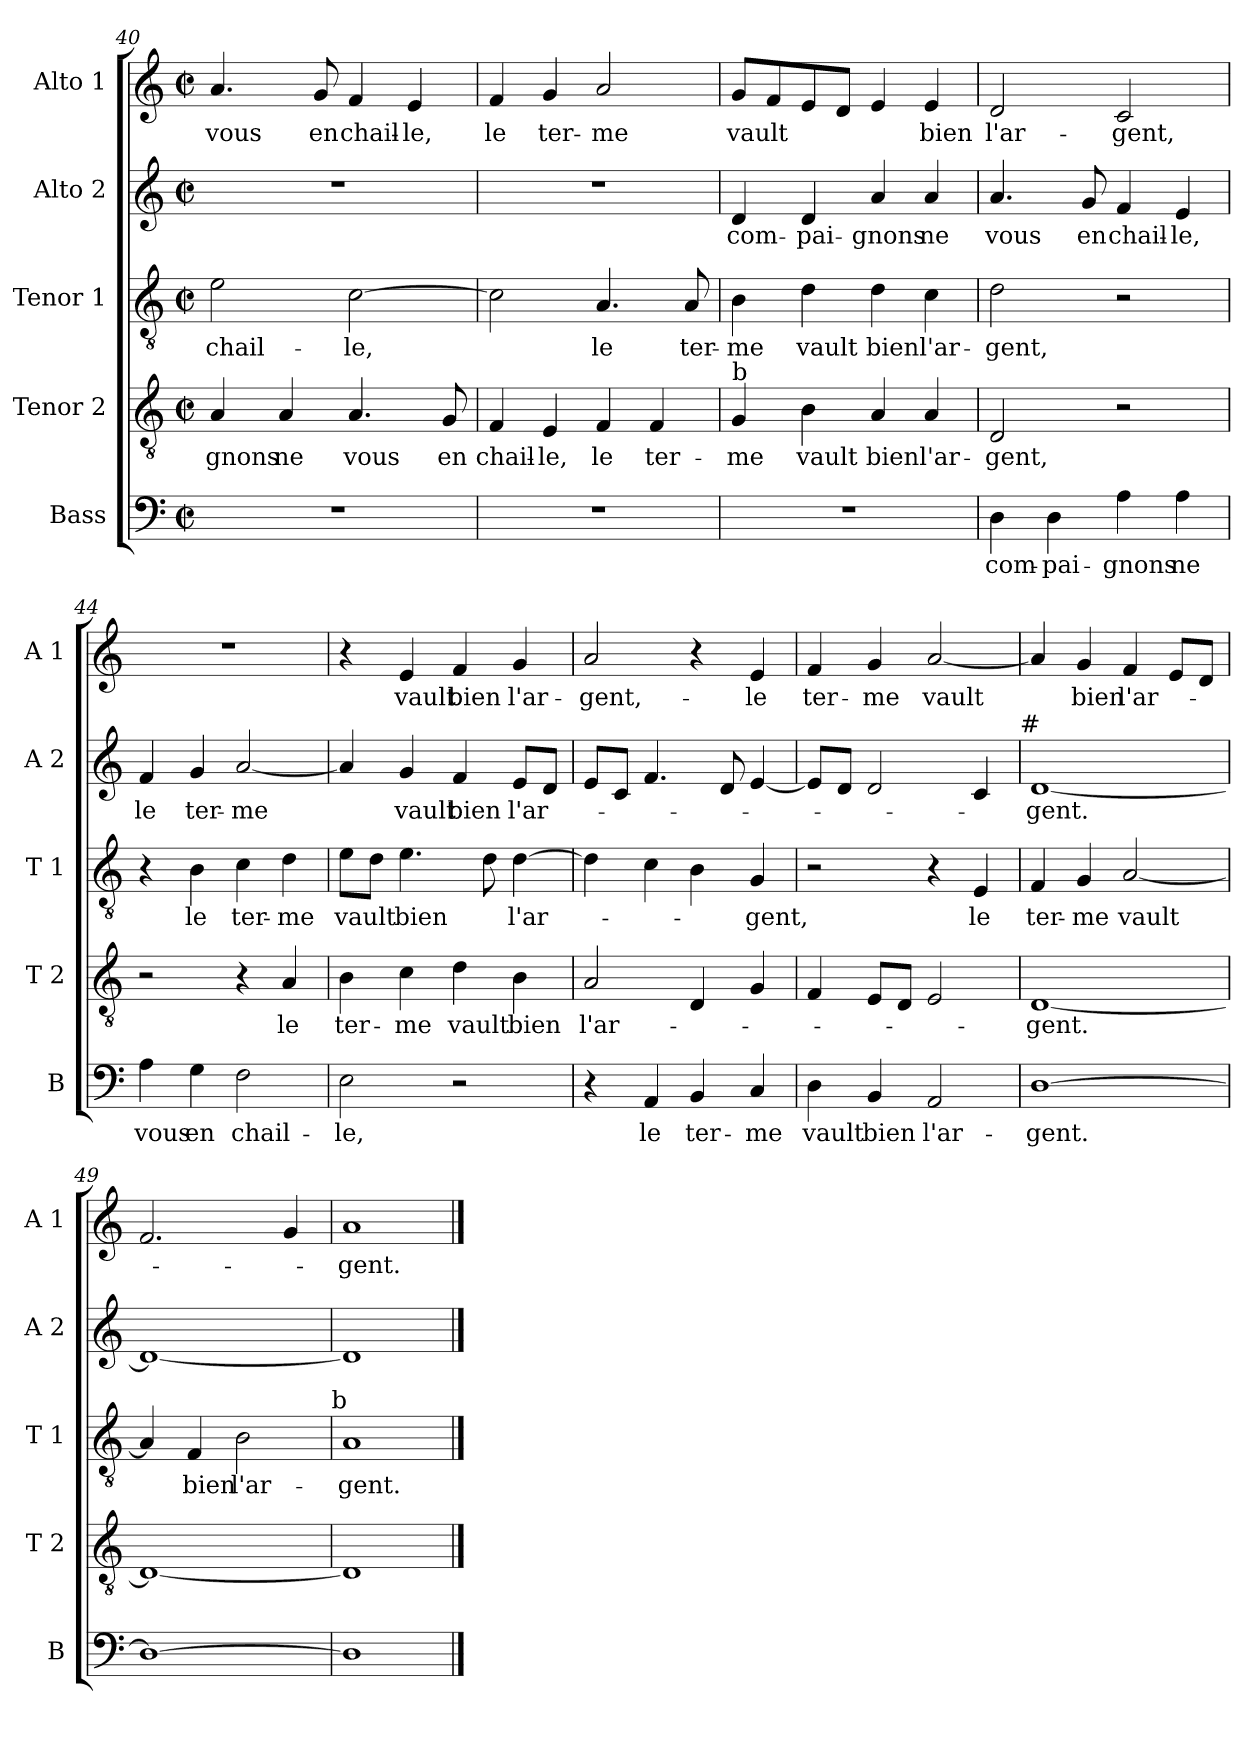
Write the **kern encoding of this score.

**kern	**text	**kern	**text	**kern	**text	**kern	**text	**kern	**text
*part5	*part5	*part4	*part4	*part3	*part3	*part2	*part2	*part1	*part1
*staff5	*staff5	*staff4	*staff4	*staff3	*staff3	*staff2	*staff2	*staff1	*staff1
*I"Bass	*	*I"Tenor 2	*	*I"Tenor 1	*	*I"Alto 2	*	*I"Alto 1	*
*I'B	*	*I'T 2	*	*I'T 1	*	*I'A 2	*	*I'A 1	*
*clefF4	*	*clefGv2	*	*clefGv2	*	*clefG2	*	*clefG2	*
*k[]	*	*k[]	*	*k[]	*	*k[]	*	*k[]	*
*C:	*	*C:	*	*C:	*	*C:	*	*C:	*
*M2/2	*	*M2/2	*	*M2/2	*	*M2/2	*	*M2/2	*
*met(c|)	*	*met(c|)	*	*met(c|)	*	*met(c|)	*	*met(c|)	*
=40	=40	=40	=40	=40	=40	=40	=40	=40	=40
1r	.	4A/	-gnons	2e\	chail-	1r	.	4.a/	vous
.	.	4A/	ne	.	.	.	.	.	.
.	.	.	.	.	.	.	.	8g/	en
.	.	4.A/	vous	[2c\	-le,	.	.	4f/	chail-
.	.	.	.	.	.	.	.	4e/	-le,
.	.	8G/	en	.	.	.	.	.	.
!!LO:PB:g=z
=41	=41	=41	=41	=41	=41	=41	=41	=41	=41
1r	.	4F/	chail-	2c\]	.	1r	.	4f/	le
.	.	4E/	-le,	.	.	.	.	4g/	ter-
.	.	4F/	le	4.A/	le	.	.	2a/	-me
.	.	4F/	ter-	.	.	.	.	.	.
.	.	.	.	8A/	ter-	.	.	.	.
=42	=42	=42	=42	=42	=42	=42	=42	=42	=42
!	!	!LO:TX:a:t=b	!	!	!	!	!	!	!
1r	.	4G/	-me	4B\	-me	4d/	com-	8g/L	vault
.	.	.	.	.	.	.	.	8f/	.
.	.	4B\	vault	4d\	vault	4d/	-pai-	8e/	.
.	.	.	.	.	.	.	.	8d/J	.
.	.	4A/	bien	4d\	bien	4a/	-gnons	4e/	.
.	.	4A/	l'ar-	4c\	l'ar-	4a/	ne	4e/	bien
=43	=43	=43	=43	=43	=43	=43	=43	=43	=43
4D\	com-	2D/	-gent,	2d\	-gent,	4.a/	vous	2d/	l'ar-
4D\	-pai-	.	.	.	.	.	.	.	.
.	.	.	.	.	.	8g/	en	.	.
4A\	-gnons	2r	.	2r	.	4f/	chail-	2c/	-gent,
4A\	ne	.	.	.	.	4e/	-le,	.	.
=44	=44	=44	=44	=44	=44	=44	=44	=44	=44
4A\	vous	2r	.	4r	.	4f/	le	1r	.
4G\	en	.	.	4B\	le	4g/	ter-	.	.
2F\	chail-	4r	.	4c\	ter-	[2a/	-me	.	.
.	.	4A/	le	4d\	-me	.	.	.	.
=45	=45	=45	=45	=45	=45	=45	=45	=45	=45
2E\	-le,	4B\	ter-	8e\L	vault	4a/]	.	4r	.
.	.	.	.	8d\J	.	.	.	.	.
.	.	4c\	-me	4.e\	bien	4g/	vault	4e/	vault
2r	.	4d\	vault	.	.	4f/	bien	4f/	bien
.	.	.	.	8d\	.	.	.	.	.
.	.	4B\	bien	[4d\	l'ar-	8e/L	l'ar-	4g/	l'ar-
.	.	.	.	.	.	8d/J	.	.	.
!!LO:LB:g=z
=46	=46	=46	=46	=46	=46	=46	=46	=46	=46
4r	.	2A/	l'ar-	4d\]	.	8e/L	.	2a/	-gent,-
.	.	.	.	.	.	8c/J	.	.	.
4AA/	le	.	.	4c\	.	4.f/	.	.	.
4BB/	ter-	4D/	.	4B\	.	.	.	4r	.
.	.	.	.	.	.	8d/	.	.	.
4C/	-me	4G/	.	4G/	-gent,	[4e/	.	4e/	-le
=47	=47	=47	=47	=47	=47	=47	=47	=47	=47
4D\	vault	4F/	.	2r	.	8e/L]	.	4f/	ter-
.	.	.	.	.	.	8d/J	.	.	.
4BB/	bien	8E/L	.	.	.	2d/	.	4g/	-me
.	.	8D/J	.	.	.	.	.	.	.
2AA/	l'ar-	2E/	.	4r	.	.	.	[2a/	vault
.	.	.	.	4E/	le	4c/	.	.	.
!	!	!	!	!	!	!LO:TX:a:t=#	!	!	!
=48	=48	=48	=48	=48	=48	=48	=48	=48	=48
[1D	-gent.	[1D	-gent.	4F/	ter-	[1d	-gent.	4a/]	.
.	.	.	.	4G/	-me	.	.	4g/	bien
.	.	.	.	[2A/	vault	.	.	4f/	l'ar-
.	.	.	.	.	.	.	.	8e/L	.
.	.	.	.	.	.	.	.	8d/J	.
=49	=49	=49	=49	=49	=49	=49	=49	=49	=49
1D_	.	1D_	.	4A/]	.	1d_	.	2.f/	.
.	.	.	.	4F/	bien	.	.	.	.
.	.	.	.	2B\	l'ar-	.	.	.	.
.	.	.	.	.	.	.	.	4g/	.
!	!	!	!	!LO:TX:a:t=b	!	!	!	!	!
=50	=50	=50	=50	=50	=50	=50	=50	=50	=50
1D]	.	1D]	.	1A	-gent.	1d]	.	1a	-gent.
==	==	==	==	==	==	==	==	==	==
*-	*-	*-	*-	*-	*-	*-	*-	*-	*-
